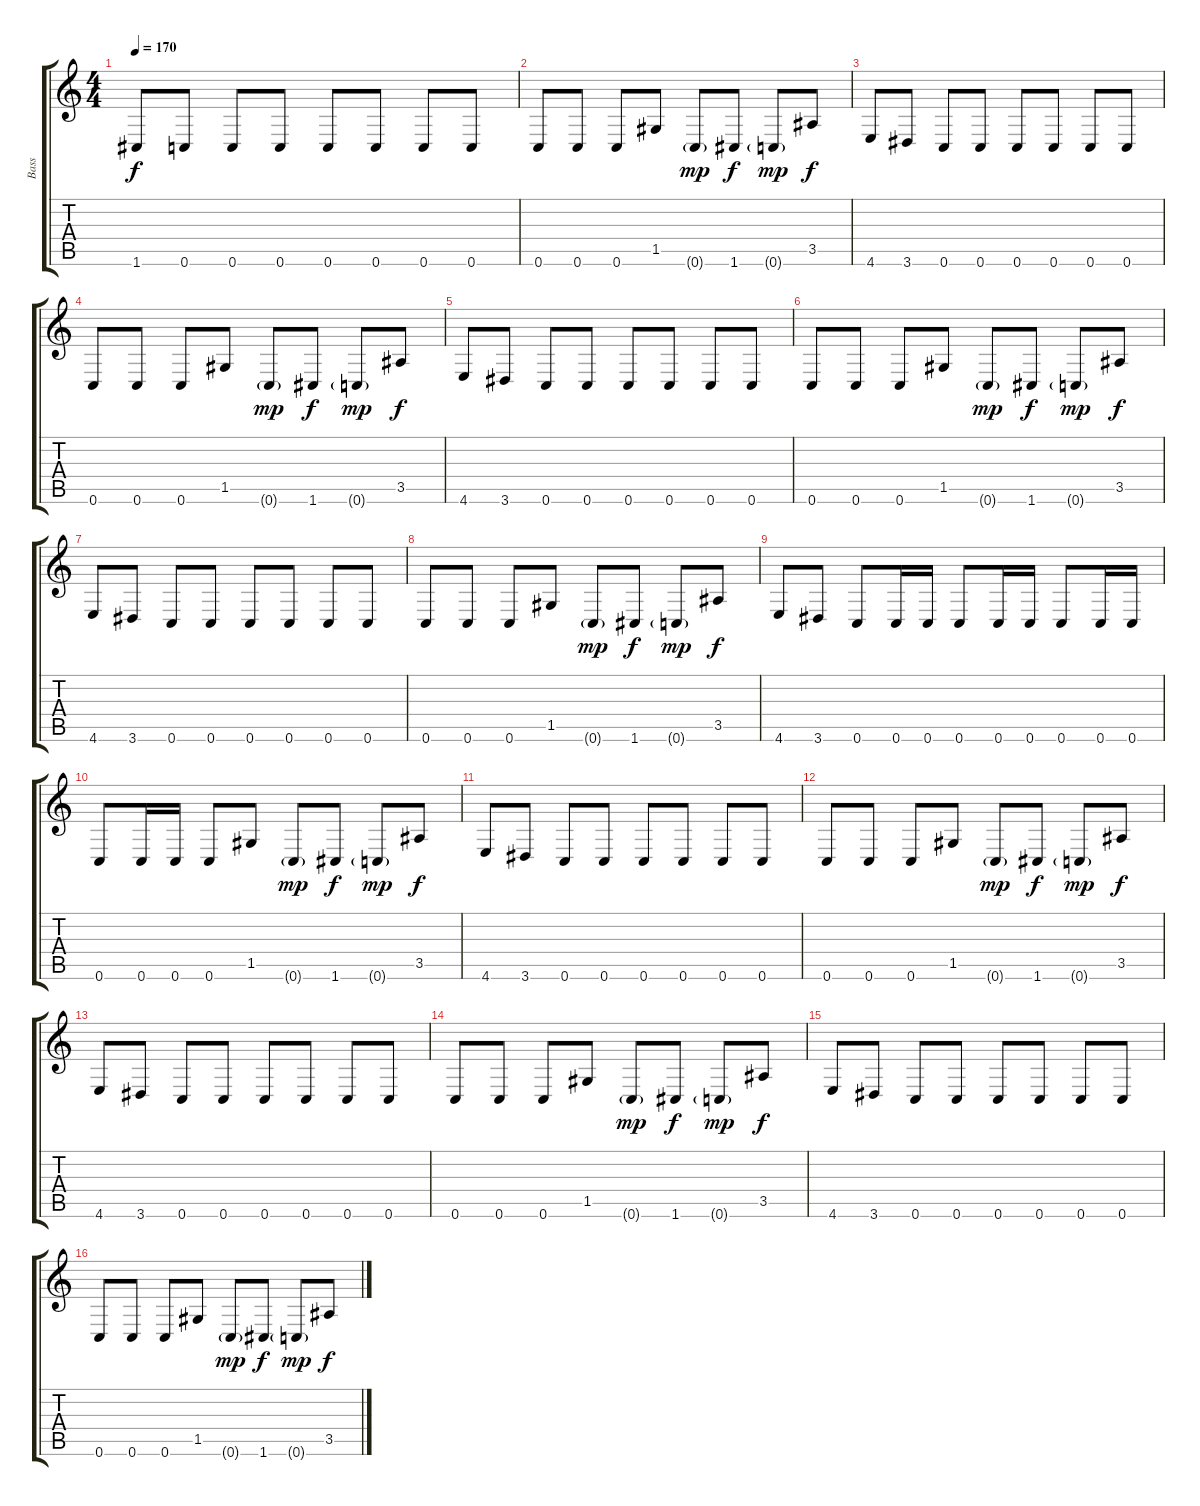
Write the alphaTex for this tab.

\track ("Bass" "Bass") {instrument slapbass1}
\staff {score tabs}
\tuning (D4 A3 F3 C3 G2 C2) {hide}
\ts (4 4)
\tempo 170
\clef g2
\ks c
1.6.8{dy f volume 7 instrument slapbass1} 0.6.8 0.6.8 0.6.8 0.6.8 0.6.8 0.6.8 0.6.8 |
0.6.8 0.6.8 0.6.8 1.5.8 0.6{g}.8{dy mp} 1.6.8{dy f} 0.6{g}.8{dy mp} 3.5.8{dy f} |
4.6.8 3.6.8 0.6.8 0.6.8 0.6.8 0.6.8 0.6.8 0.6.8 |
0.6.8 0.6.8 0.6.8 1.5.8 0.6{g}.8{dy mp} 1.6.8{dy f} 0.6{g}.8{dy mp} 3.5.8{dy f} |
4.6.8 3.6.8 0.6.8 0.6.8 0.6.8 0.6.8 0.6.8 0.6.8 |
0.6.8 0.6.8 0.6.8 1.5.8 0.6{g}.8{dy mp} 1.6.8{dy f} 0.6{g}.8{dy mp} 3.5.8{dy f} |
4.6.8 3.6.8 0.6.8 0.6.8 0.6.8 0.6.8 0.6.8 0.6.8 |
0.6.8 0.6.8 0.6.8 1.5.8 0.6{g}.8{dy mp} 1.6.8{dy f} 0.6{g}.8{dy mp} 3.5.8{dy f} |
4.6.8 3.6.8 0.6.8 0.6.16 0.6.16 0.6.8 0.6.16 0.6.16 0.6.8 0.6.16 0.6.16 |
0.6.8 0.6.16 0.6.16 0.6.8 1.5.8 0.6{g}.8{dy mp} 1.6.8{dy f} 0.6{g}.8{dy mp} 3.5.8{dy f} |
4.6.8 3.6.8 0.6.8 0.6.8 0.6.8 0.6.8 0.6.8 0.6.8 |
0.6.8 0.6.8 0.6.8 1.5.8 0.6{g}.8{dy mp} 1.6.8{dy f} 0.6{g}.8{dy mp} 3.5.8{dy f} |
4.6.8 3.6.8 0.6.8 0.6.8 0.6.8 0.6.8 0.6.8 0.6.8 |
0.6.8 0.6.8 0.6.8 1.5.8 0.6{g}.8{dy mp} 1.6.8{dy f} 0.6{g}.8{dy mp} 3.5.8{dy f} |
4.6.8 3.6.8 0.6.8 0.6.8 0.6.8 0.6.8 0.6.8 0.6.8 |
0.6.8 0.6.8 0.6.8 1.5.8 0.6{g}.8{dy mp} 1.6.8{dy f} 0.6{g}.8{dy mp} 3.5.8{dy f}
